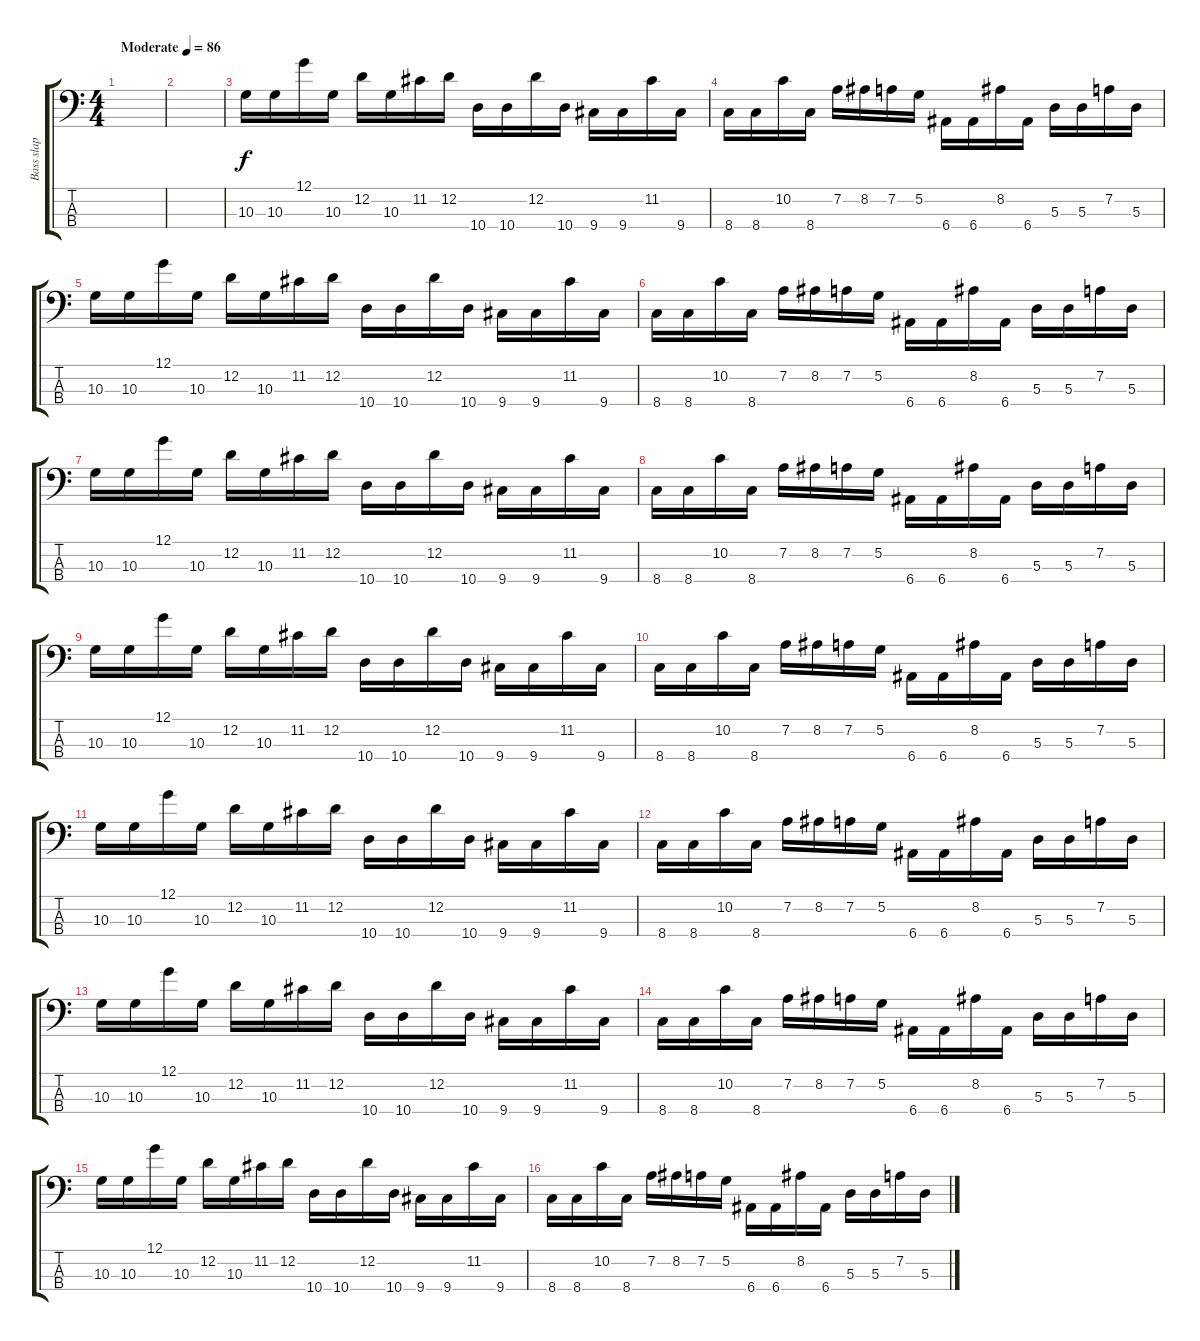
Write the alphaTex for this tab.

\track ("Bass slap effect" "Bass slap ") {instrument slapbass2}
\staff {score tabs}
\tuning (G2 D2 A1 E1) {hide}
\ts (4 4)
\tempo (86 "Moderate")
\clef f4
\ks c
|
|
10.3.16 10.3.16 12.1.16 10.3.16 12.2.16 10.3.16 11.2.16 12.2.16 10.4.16 10.4.16 12.2.16 10.4.16 9.4.16 9.4.16 11.2.16 9.4.16 |
8.4.16 8.4.16 10.2.16 8.4.16 7.2.16 8.2.16 7.2.16 5.2.16 6.4.16 6.4.16 8.2.16 6.4.16 5.3.16 5.3.16 7.2.16 5.3.16 |
10.3.16 10.3.16 12.1.16 10.3.16 12.2.16 10.3.16 11.2.16 12.2.16 10.4.16 10.4.16 12.2.16 10.4.16 9.4.16 9.4.16 11.2.16 9.4.16 |
8.4.16 8.4.16 10.2.16 8.4.16 7.2.16 8.2.16 7.2.16 5.2.16 6.4.16 6.4.16 8.2.16 6.4.16 5.3.16 5.3.16 7.2.16 5.3.16 |
10.3.16 10.3.16 12.1.16 10.3.16 12.2.16 10.3.16 11.2.16 12.2.16 10.4.16 10.4.16 12.2.16 10.4.16 9.4.16 9.4.16 11.2.16 9.4.16 |
8.4.16 8.4.16 10.2.16 8.4.16 7.2.16 8.2.16 7.2.16 5.2.16 6.4.16 6.4.16 8.2.16 6.4.16 5.3.16 5.3.16 7.2.16 5.3.16 |
10.3.16 10.3.16 12.1.16 10.3.16 12.2.16 10.3.16 11.2.16 12.2.16 10.4.16 10.4.16 12.2.16 10.4.16 9.4.16 9.4.16 11.2.16 9.4.16 |
8.4.16 8.4.16 10.2.16 8.4.16 7.2.16 8.2.16 7.2.16 5.2.16 6.4.16 6.4.16 8.2.16 6.4.16 5.3.16 5.3.16 7.2.16 5.3.16 |
10.3.16 10.3.16 12.1.16 10.3.16 12.2.16 10.3.16 11.2.16 12.2.16 10.4.16 10.4.16 12.2.16 10.4.16 9.4.16 9.4.16 11.2.16 9.4.16 |
8.4.16 8.4.16 10.2.16 8.4.16 7.2.16 8.2.16 7.2.16 5.2.16 6.4.16 6.4.16 8.2.16 6.4.16 5.3.16 5.3.16 7.2.16 5.3.16 |
10.3.16 10.3.16 12.1.16 10.3.16 12.2.16 10.3.16 11.2.16 12.2.16 10.4.16 10.4.16 12.2.16 10.4.16 9.4.16 9.4.16 11.2.16 9.4.16 |
8.4.16 8.4.16 10.2.16 8.4.16 7.2.16 8.2.16 7.2.16 5.2.16 6.4.16 6.4.16 8.2.16 6.4.16 5.3.16 5.3.16 7.2.16 5.3.16 |
10.3.16 10.3.16 12.1.16 10.3.16 12.2.16 10.3.16 11.2.16 12.2.16 10.4.16 10.4.16 12.2.16 10.4.16 9.4.16 9.4.16 11.2.16 9.4.16 |
8.4.16 8.4.16 10.2.16 8.4.16 7.2.16 8.2.16 7.2.16 5.2.16 6.4.16 6.4.16 8.2.16 6.4.16 5.3.16 5.3.16 7.2.16 5.3.16
